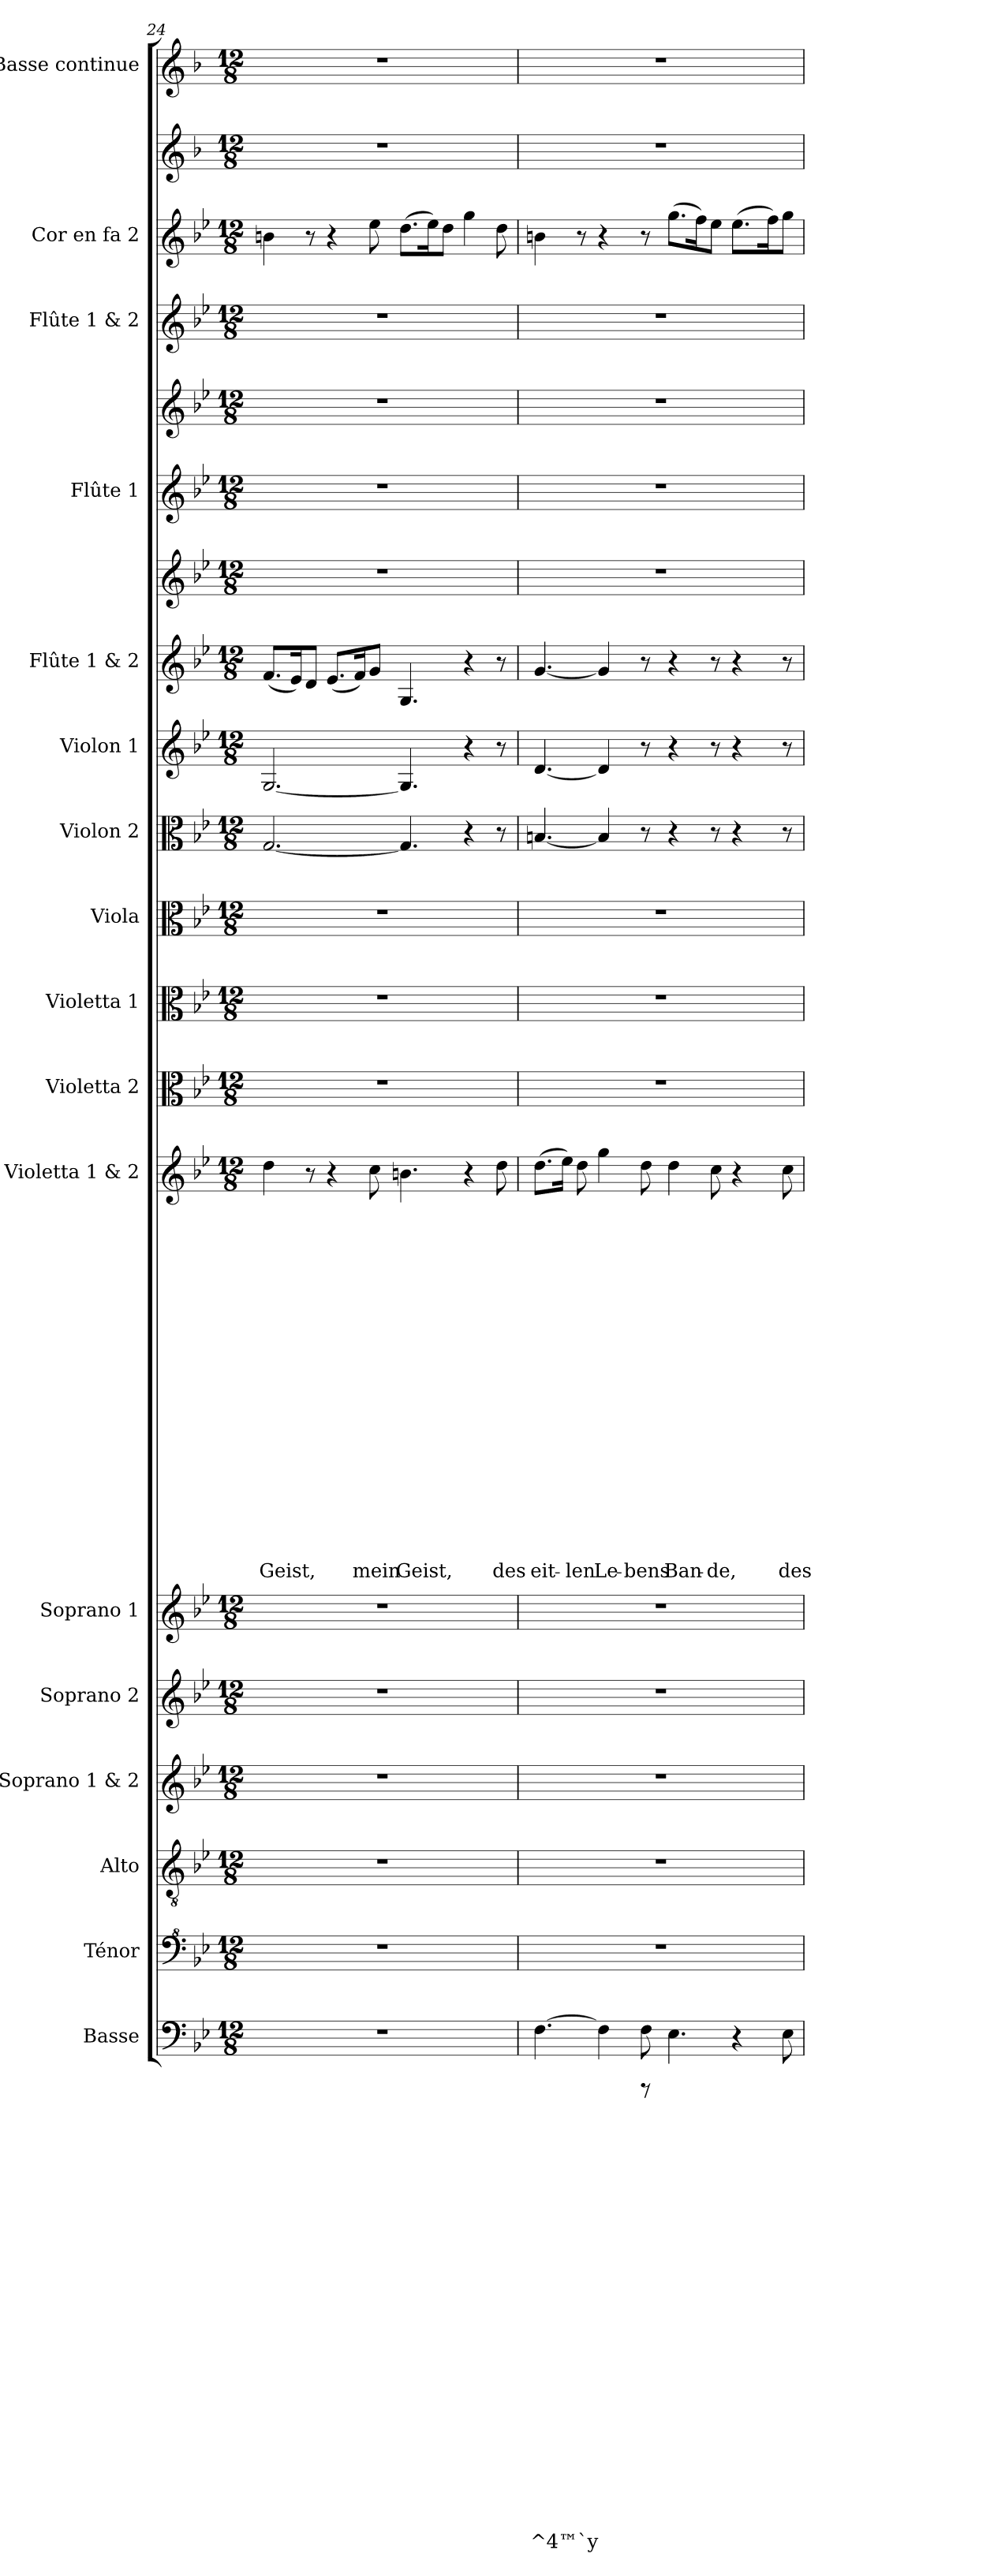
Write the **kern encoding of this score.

**kern	**text	**text	**text	**text	**text	**text	**text	**text	**text	**text	**text	**text	**text	**text	**text	**text	**text	**text	**text	**text	**text	**text	**text	**text	**kern	**kern	**kern	**kern	**kern	**kern	**text	**text	**text	**text	**text	**text	**text	**text	**text	**text	**text	**text	**text	**text	**text	**text	**text	**text	**text	**text	**kern	**kern	**kern	**kern	**kern	**kern	**kern	**kern	**kern	**kern	**kern	**kern	**kern
*part17	*part17	*part17	*part17	*part17	*part17	*part17	*part17	*part17	*part17	*part17	*part17	*part17	*part17	*part17	*part17	*part17	*part17	*part17	*part17	*part17	*part17	*part17	*part17	*part17	*part16	*part15	*part14	*part13	*part12	*part11	*part11	*part11	*part11	*part11	*part11	*part11	*part11	*part11	*part11	*part11	*part11	*part11	*part11	*part11	*part11	*part11	*part11	*part11	*part11	*part11	*part10	*part9	*part8	*part7	*part6	*part5	*part5	*part4	*part4	*part3	*part2	*part2	*part1
*staff20	*staff20	*staff20	*staff20	*staff20	*staff20	*staff20	*staff20	*staff20	*staff20	*staff20	*staff20	*staff20	*staff20	*staff20	*staff20	*staff20	*staff20	*staff20	*staff20	*staff20	*staff20	*staff20	*staff20	*staff20	*staff19	*staff18	*staff17	*staff16	*staff15	*staff14	*staff14	*staff14	*staff14	*staff14	*staff14	*staff14	*staff14	*staff14	*staff14	*staff14	*staff14	*staff14	*staff14	*staff14	*staff14	*staff14	*staff14	*staff14	*staff14	*staff14	*staff13	*staff12	*staff11	*staff10	*staff9	*staff8	*staff7	*staff6	*staff5	*staff4	*staff3	*staff2	*staff1
*I"Basse	*	*	*	*	*	*	*	*	*	*	*	*	*	*	*	*	*	*	*	*	*	*	*	*	*I"Ténor	*I"Alto	*I"Soprano 1 & 2	*I"Soprano 2	*I"Soprano 1	*I"Violetta 1 & 2	*	*	*	*	*	*	*	*	*	*	*	*	*	*	*	*	*	*	*	*	*I"Violetta 2	*I"Violetta 1	*I"Viola	*I"Violon 2	*I"Violon 1	*I"Flûte 1 & 2	*	*I"Flûte 1	*	*I"Flûte 1 & 2	*I"Cor en fa 2	*	*I"Basse continue
*I'Bas	*	*	*	*	*	*	*	*	*	*	*	*	*	*	*	*	*	*	*	*	*	*	*	*	*I'T	*I'A	*I'Pno	*I'S 2	*I'S 1	*	*	*	*	*	*	*	*	*	*	*	*	*	*	*	*	*	*	*	*	*	*I'Vta 2	*I'Vta 1	*I'Vla	*I'Vln 2	*I'Vln 1	*I'Vln 1	*	*I'Fl 1	*	*	*I'Cor 2	*	*I'BC
!!LO:PB:g=z
*clefF4	*	*	*	*	*	*	*	*	*	*	*	*	*	*	*	*	*	*	*	*	*	*	*	*	*clefF^4	*clefGv2	*clefG2	*clefG2	*clefG2	*clefG2	*	*	*	*	*	*	*	*	*	*	*	*	*	*	*	*	*	*	*	*	*clefC3	*clefC3	*clefC3	*clefC3	*clefG2	*clefG2	*clefG2	*clefG2	*clefG2	*clefG2	*clefG2	*clefG2	*clefG2
*ITrd7c12	*	*	*	*	*	*	*	*	*	*	*	*	*	*	*	*	*	*	*	*	*	*	*	*	*	*	*	*	*	*	*	*	*	*	*	*	*	*	*	*	*	*	*	*	*	*	*	*	*	*	*	*	*	*	*	*	*	*	*	*	*	*ITrd4c7	*ITrd4c7
*k[b-e-]	*	*	*	*	*	*	*	*	*	*	*	*	*	*	*	*	*	*	*	*	*	*	*	*	*k[b-e-]	*k[b-e-]	*k[b-e-]	*k[b-e-]	*k[b-e-]	*k[b-e-]	*	*	*	*	*	*	*	*	*	*	*	*	*	*	*	*	*	*	*	*	*k[b-e-]	*k[b-e-]	*k[b-e-]	*k[b-e-]	*k[b-e-]	*k[b-e-]	*k[b-e-]	*k[b-e-]	*k[b-e-]	*k[b-e-]	*k[b-e-]	*k[b-e-]	*k[b-e-]
*B-:	*	*	*	*	*	*	*	*	*	*	*	*	*	*	*	*	*	*	*	*	*	*	*	*	*B-:	*B-:	*B-:	*B-:	*B-:	*B-:	*	*	*	*	*	*	*	*	*	*	*	*	*	*	*	*	*	*	*	*	*B-:	*B-:	*B-:	*B-:	*B-:	*B-:	*B-:	*B-:	*B-:	*B-:	*B-:	*B-:	*B-:
*M12/8	*	*	*	*	*	*	*	*	*	*	*	*	*	*	*	*	*	*	*	*	*	*	*	*	*M12/8	*M12/8	*M12/8	*M12/8	*M12/8	*M12/8	*	*	*	*	*	*	*	*	*	*	*	*	*	*	*	*	*	*	*	*	*M12/8	*M12/8	*M12/8	*M12/8	*M12/8	*M12/8	*M12/8	*M12/8	*M12/8	*M12/8	*M12/8	*M12/8	*M12/8
=24	=24	=24	=24	=24	=24	=24	=24	=24	=24	=24	=24	=24	=24	=24	=24	=24	=24	=24	=24	=24	=24	=24	=24	=24	=24	=24	=24	=24	=24	=24	=24	=24	=24	=24	=24	=24	=24	=24	=24	=24	=24	=24	=24	=24	=24	=24	=24	=24	=24	=24	=24	=24	=24	=24	=24	=24	=24	=24	=24	=24	=24	=24	=24
1.r	.	.	.	.	.	.	.	.	.	.	.	.	.	.	.	.	.	.	.	.	.	.	.	.	1.r	1.r	1.r	1.r	1.r	4dd\	.	.	.	.	.	.	.	.	.	.	.	.	.	.	.	.	.	.	.	Geist,	1.r	1.r	1.r	[2.G/	[2.G/	(<8.f/L	1.r	1.r	1.r	1.r	4bn\	1.r	1.r
.	.	.	.	.	.	.	.	.	.	.	.	.	.	.	.	.	.	.	.	.	.	.	.	.	.	.	.	.	.	.	.	.	.	.	.	.	.	.	.	.	.	.	.	.	.	.	.	.	.	.	.	.	.	.	.	16e-/k)	.	.	.	.	.	.	.
.	.	.	.	.	.	.	.	.	.	.	.	.	.	.	.	.	.	.	.	.	.	.	.	.	.	.	.	.	.	8r	.	.	.	.	.	.	.	.	.	.	.	.	.	.	.	.	.	.	.	.	.	.	.	.	.	8d/J	.	.	.	.	8r	.	.
.	.	.	.	.	.	.	.	.	.	.	.	.	.	.	.	.	.	.	.	.	.	.	.	.	.	.	.	.	.	4r	.	.	.	.	.	.	.	.	.	.	.	.	.	.	.	.	.	.	.	.	.	.	.	.	.	(<8.e-/L	.	.	.	.	4r	.	.
.	.	.	.	.	.	.	.	.	.	.	.	.	.	.	.	.	.	.	.	.	.	.	.	.	.	.	.	.	.	.	.	.	.	.	.	.	.	.	.	.	.	.	.	.	.	.	.	.	.	.	.	.	.	.	.	16f/k)	.	.	.	.	.	.	.
.	.	.	.	.	.	.	.	.	.	.	.	.	.	.	.	.	.	.	.	.	.	.	.	.	.	.	.	.	.	8cc\	.	.	.	.	.	.	.	.	.	.	.	.	.	.	.	.	.	.	.	mein	.	.	.	.	.	8g/J	.	.	.	.	8ee-\	.	.
.	.	.	.	.	.	.	.	.	.	.	.	.	.	.	.	.	.	.	.	.	.	.	.	.	.	.	.	.	.	4.bn\	.	.	.	.	.	.	.	.	.	.	.	.	.	.	.	.	.	.	.	Geist,	.	.	.	4.G/]	4.G/]	4.G/	.	.	.	.	(>8.dd\L	.	.
.	.	.	.	.	.	.	.	.	.	.	.	.	.	.	.	.	.	.	.	.	.	.	.	.	.	.	.	.	.	.	.	.	.	.	.	.	.	.	.	.	.	.	.	.	.	.	.	.	.	.	.	.	.	.	.	.	.	.	.	.	16ee-\k)	.	.
.	.	.	.	.	.	.	.	.	.	.	.	.	.	.	.	.	.	.	.	.	.	.	.	.	.	.	.	.	.	.	.	.	.	.	.	.	.	.	.	.	.	.	.	.	.	.	.	.	.	.	.	.	.	.	.	.	.	.	.	.	8dd\J	.	.
.	.	.	.	.	.	.	.	.	.	.	.	.	.	.	.	.	.	.	.	.	.	.	.	.	.	.	.	.	.	4r	.	.	.	.	.	.	.	.	.	.	.	.	.	.	.	.	.	.	.	.	.	.	.	4r	4r	4r	.	.	.	.	4gg\	.	.
.	.	.	.	.	.	.	.	.	.	.	.	.	.	.	.	.	.	.	.	.	.	.	.	.	.	.	.	.	.	8dd\	.	.	.	.	.	.	.	.	.	.	.	.	.	.	.	.	.	.	.	des	.	.	.	8r	8r	8r	.	.	.	.	8dd\	.	.
=25	=25	=25	=25	=25	=25	=25	=25	=25	=25	=25	=25	=25	=25	=25	=25	=25	=25	=25	=25	=25	=25	=25	=25	=25	=25	=25	=25	=25	=25	=25	=25	=25	=25	=25	=25	=25	=25	=25	=25	=25	=25	=25	=25	=25	=25	=25	=25	=25	=25	=25	=25	=25	=25	=25	=25	=25	=25	=25	=25	=25	=25	=25	=25
*^	*	*	*	*	*	*	*	*	*	*	*	*	*	*	*	*	*	*	*	*	*	*	*	*	*	*	*	*	*	*	*	*	*	*	*	*	*	*	*	*	*	*	*	*	*	*	*	*	*	*	*	*	*	*	*	*	*	*	*	*	*	*	*
[4.FF\	2ryy	.	.	.	.	.	.	.	.	.	.	.	.	.	.	.	.	.	.	.	.	.	.	.	^4™`y	1.r	1.r	1.r	1.r	1.r	(>8.dd\L	.	.	.	.	.	.	.	.	.	.	.	.	.	.	.	.	.	.	.	eit-	1.r	1.r	1.r	[4.Bn/	[4.d/	[4.g/	1.r	1.r	1.r	1.r	4bn\	1.r	1.r
.	.	.	.	.	.	.	.	.	.	.	.	.	.	.	.	.	.	.	.	.	.	.	.	.	.	.	.	.	.	.	16ee-\Jk)	.	.	.	.	.	.	.	.	.	.	.	.	.	.	.	.	.	.	.	.	.	.	.	.	.	.	.	.	.	.	.	.	.
.	.	.	.	.	.	.	.	.	.	.	.	.	.	.	.	.	.	.	.	.	.	.	.	.	.	.	.	.	.	.	8dd\	.	.	.	.	.	.	.	.	.	.	.	.	.	.	.	.	.	.	.	-len	.	.	.	.	.	.	.	.	.	.	8r	.	.
4FF\]	.	.	.	.	.	.	.	.	.	.	.	.	.	.	.	.	.	.	.	.	.	.	.	.	.	.	.	.	.	.	4gg\	.	.	.	.	.	.	.	.	.	.	.	.	.	.	.	.	.	.	.	Le-	.	.	.	4B/]	4d/]	4g/]	.	.	.	.	4r	.	.
.	8ryy	.	.	.	.	.	.	.	.	.	.	.	.	.	.	.	.	.	.	.	.	.	.	.	.	.	.	.	.	.	.	.	.	.	.	.	.	.	.	.	.	.	.	.	.	.	.	.	.	.	.	.	.	.	.	.	.	.	.	.	.	.	.	.
8FF\	8rFFF	.	.	.	.	.	.	.	.	.	.	.	.	.	.	.	.	.	.	.	.	.	.	.	.	.	.	.	.	.	8dd\	.	.	.	.	.	.	.	.	.	.	.	.	.	.	.	.	.	.	.	-bens	.	.	.	8r	8r	8r	.	.	.	.	8r	.	.
4.EE-\	2ryy	.	.	.	.	.	.	.	.	.	.	.	.	.	.	.	.	.	.	.	.	.	.	.	.	.	.	.	.	.	4dd\	.	.	.	.	.	.	.	.	.	.	.	.	.	.	.	.	.	.	.	Ban-	.	.	.	4r	4r	4r	.	.	.	.	(>8.gg\L	.	.
.	.	.	.	.	.	.	.	.	.	.	.	.	.	.	.	.	.	.	.	.	.	.	.	.	.	.	.	.	.	.	.	.	.	.	.	.	.	.	.	.	.	.	.	.	.	.	.	.	.	.	.	.	.	.	.	.	.	.	.	.	.	16ff\k)	.	.
.	.	.	.	.	.	.	.	.	.	.	.	.	.	.	.	.	.	.	.	.	.	.	.	.	.	.	.	.	.	.	8cc\	.	.	.	.	.	.	.	.	.	.	.	.	.	.	.	.	.	.	.	-de,	.	.	.	8r	8r	8r	.	.	.	.	8ee-\J	.	.
4r	.	.	.	.	.	.	.	.	.	.	.	.	.	.	.	.	.	.	.	.	.	.	.	.	.	.	.	.	.	.	4r	.	.	.	.	.	.	.	.	.	.	.	.	.	.	.	.	.	.	.	.	.	.	.	4r	4r	4r	.	.	.	.	(>8.ee-\L	.	.
.	4ryy	.	.	.	.	.	.	.	.	.	.	.	.	.	.	.	.	.	.	.	.	.	.	.	.	.	.	.	.	.	.	.	.	.	.	.	.	.	.	.	.	.	.	.	.	.	.	.	.	.	.	.	.	.	.	.	.	.	.	.	.	.	.	.
.	.	.	.	.	.	.	.	.	.	.	.	.	.	.	.	.	.	.	.	.	.	.	.	.	.	.	.	.	.	.	.	.	.	.	.	.	.	.	.	.	.	.	.	.	.	.	.	.	.	.	.	.	.	.	.	.	.	.	.	.	.	16ff\k)	.	.
8EE-\	.	.	.	.	.	.	.	.	.	.	.	.	.	.	.	.	.	.	.	.	.	.	.	.	.	.	.	.	.	.	8cc\	.	.	.	.	.	.	.	.	.	.	.	.	.	.	.	.	.	.	.	des	.	.	.	8r	8r	8r	.	.	.	.	8gg\J	.	.
*v	*v	*	*	*	*	*	*	*	*	*	*	*	*	*	*	*	*	*	*	*	*	*	*	*	*	*	*	*	*	*	*	*	*	*	*	*	*	*	*	*	*	*	*	*	*	*	*	*	*	*	*	*	*	*	*	*	*	*	*	*	*	*	*	*
=	=	=	=	=	=	=	=	=	=	=	=	=	=	=	=	=	=	=	=	=	=	=	=	=	=	=	=	=	=	=	=	=	=	=	=	=	=	=	=	=	=	=	=	=	=	=	=	=	=	=	=	=	=	=	=	=	=	=	=	=	=	=	=
*-	*-	*-	*-	*-	*-	*-	*-	*-	*-	*-	*-	*-	*-	*-	*-	*-	*-	*-	*-	*-	*-	*-	*-	*-	*-	*-	*-	*-	*-	*-	*-	*-	*-	*-	*-	*-	*-	*-	*-	*-	*-	*-	*-	*-	*-	*-	*-	*-	*-	*-	*-	*-	*-	*-	*-	*-	*-	*-	*-	*-	*-	*-	*-
